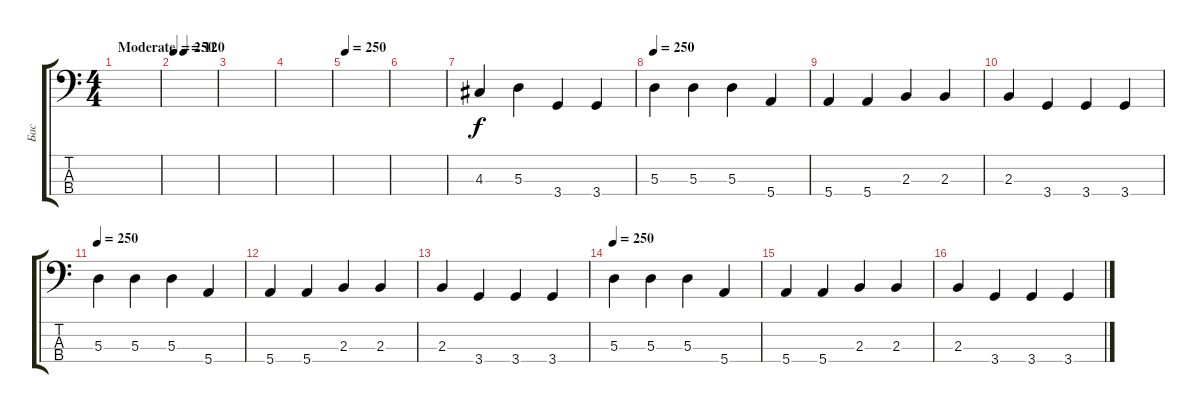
\track ("Бас" "Бас") {instrument electricbassfinger}
\staff {score tabs}
\tuning (G2 D2 A1 E1) {hide}
\ts (4 4)
\tempo (120 "Moderate")
\clef f4
\ks c
|
\tempo 250
|
|
|
\tempo 250
|
|
4.3.4 5.3.4 3.4.4 3.4.4 |
\tempo 250
5.3.4 5.3.4 5.3.4 5.4.4 |
5.4.4 5.4.4 2.3.4 2.3.4 |
2.3.4 3.4.4 3.4.4 3.4.4 |
\tempo 250
5.3.4 5.3.4 5.3.4 5.4.4 |
5.4.4 5.4.4 2.3.4 2.3.4 |
2.3.4 3.4.4 3.4.4 3.4.4 |
\tempo 250
5.3.4 5.3.4 5.3.4 5.4.4 |
5.4.4 5.4.4 2.3.4 2.3.4 |
2.3.4 3.4.4 3.4.4 3.4.4
